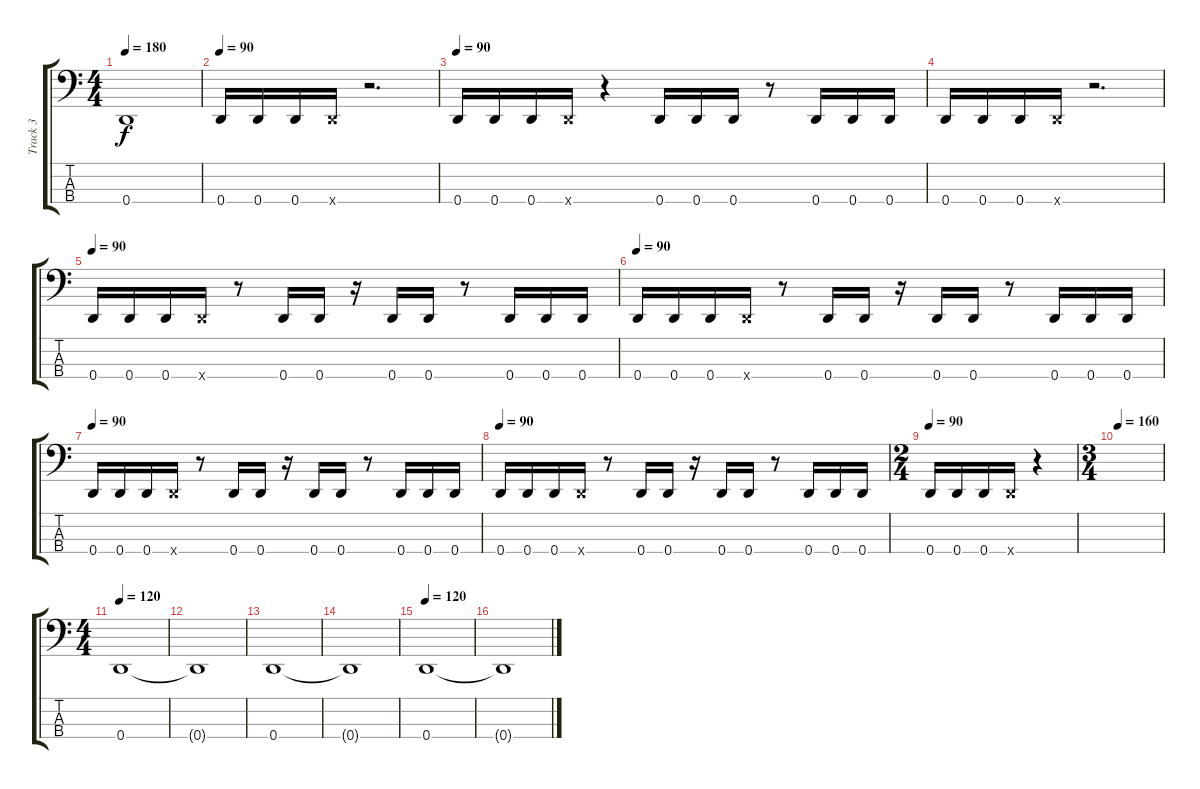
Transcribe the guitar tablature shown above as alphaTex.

\track ("Track 3" "Track 3") {instrument electricbasspick}
\staff {score tabs}
\tuning (F2 C2 G1 D1) {hide}
\ts (4 4)
\tempo 180
\clef f4
\ks c
0.4{t}.1{dy f} |
\tempo 90
0.4.16 0.4.16 0.4.16 0.4{x}.16 r.2{d} |
\tempo 90
0.4.16 0.4.16 0.4.16 0.4{x}.16 r.4 0.4.16 0.4.16 0.4.16 r.8 0.4.16 0.4.16 0.4.16 |
0.4.16 0.4.16 0.4.16 0.4{x}.16 r.2{d} |
\tempo 90
0.4.16 0.4.16 0.4.16 0.4{x}.16 r.8 0.4.16 0.4.16 r.16 0.4.16 0.4.16 r.8 0.4.16 0.4.16 0.4.16 |
\tempo 90
0.4.16 0.4.16 0.4.16 0.4{x}.16 r.8 0.4.16 0.4.16 r.16 0.4.16 0.4.16 r.8 0.4.16 0.4.16 0.4.16 |
\tempo 90
0.4.16 0.4.16 0.4.16 0.4{x}.16 r.8 0.4.16 0.4.16 r.16 0.4.16 0.4.16 r.8 0.4.16 0.4.16 0.4.16 |
\tempo 90
0.4.16 0.4.16 0.4.16 0.4{x}.16 r.8 0.4.16 0.4.16 r.16 0.4.16 0.4.16 r.8 0.4.16 0.4.16 0.4.16 |
\ts (2 4)
\tempo 90
0.4.16 0.4.16 0.4.16 0.4{x}.16 r.4 |
\ts (3 4)
\tempo 160
|
\ts (4 4)
\tempo 120
0.4.1 |
0.4{t}.1 |
0.4.1 |
0.4{t}.1 |
\tempo 120
0.4.1 |
0.4{t}.1
